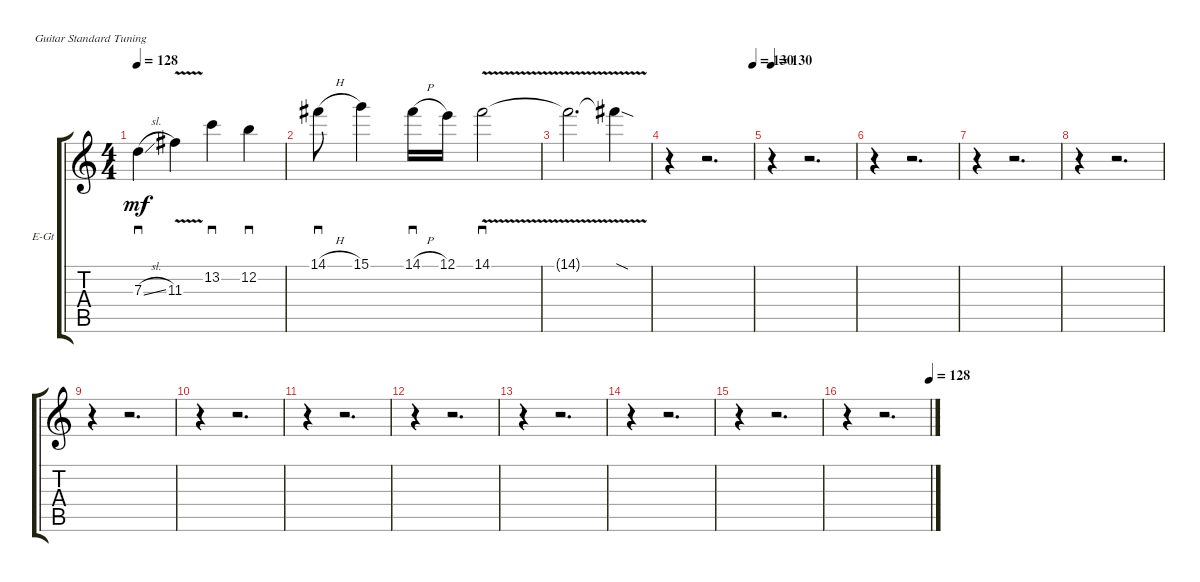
\bracketExtendMode groupsimilarinstruments
\firstSystemTrackNameOrientation horizontal
\otherSystemsTrackNameOrientation horizontal
\track ("Gtr. II - Jason Gobel (Distortion)" "E-Gt") {instrument distortionguitar}
\staff {score tabs}
\tuning (E4 B3 G3 D3 A2 E2)
\ts (4 4)
\tempo 128
\clef g2
\ks c
7.3{sl}.4{sd dy mf} 11.3{v}.4 13.2.4{sd} 12.2.4{sd} |
14.1{h}.8{sd} 15.1.4 14.1{h}.16{sd} 12.1.16 14.1{v}.2{sd} |
14.1{v t}.2{d} 14.1{v sod t}.4 |
\tempo (130 1)
r.4 r.2{d} |
\tempo 130
r.4 r.2{d} |
r.4 r.2{d} |
r.4 r.2{d} |
r.4 r.2{d} |
r.4 r.2{d} |
r.4 r.2{d} |
r.4 r.2{d} |
r.4 r.2{d} |
r.4 r.2{d} |
r.4 r.2{d} |
r.4 r.2{d} |
\tempo (128 1)
r.4 r.2{d}
